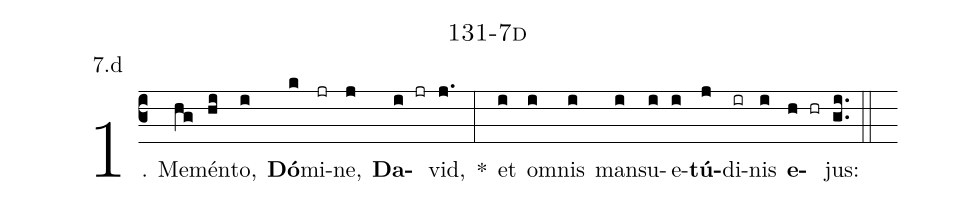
name: 131-7d;
annotation: 7.d;
%%
(c3)1. Me(hg)mén(hi)to,(i) <b>Dó</b>(k)mi(jr)ne,(j) <b>Da</b>(i jr)vid,(j.) *(:) et(i) om(i)nis(i) man(i)su(i)e(i)<b>tú</b>(j)di(ir)nis(i) <b>e</b>(h hr)jus:(gi..) (::)
